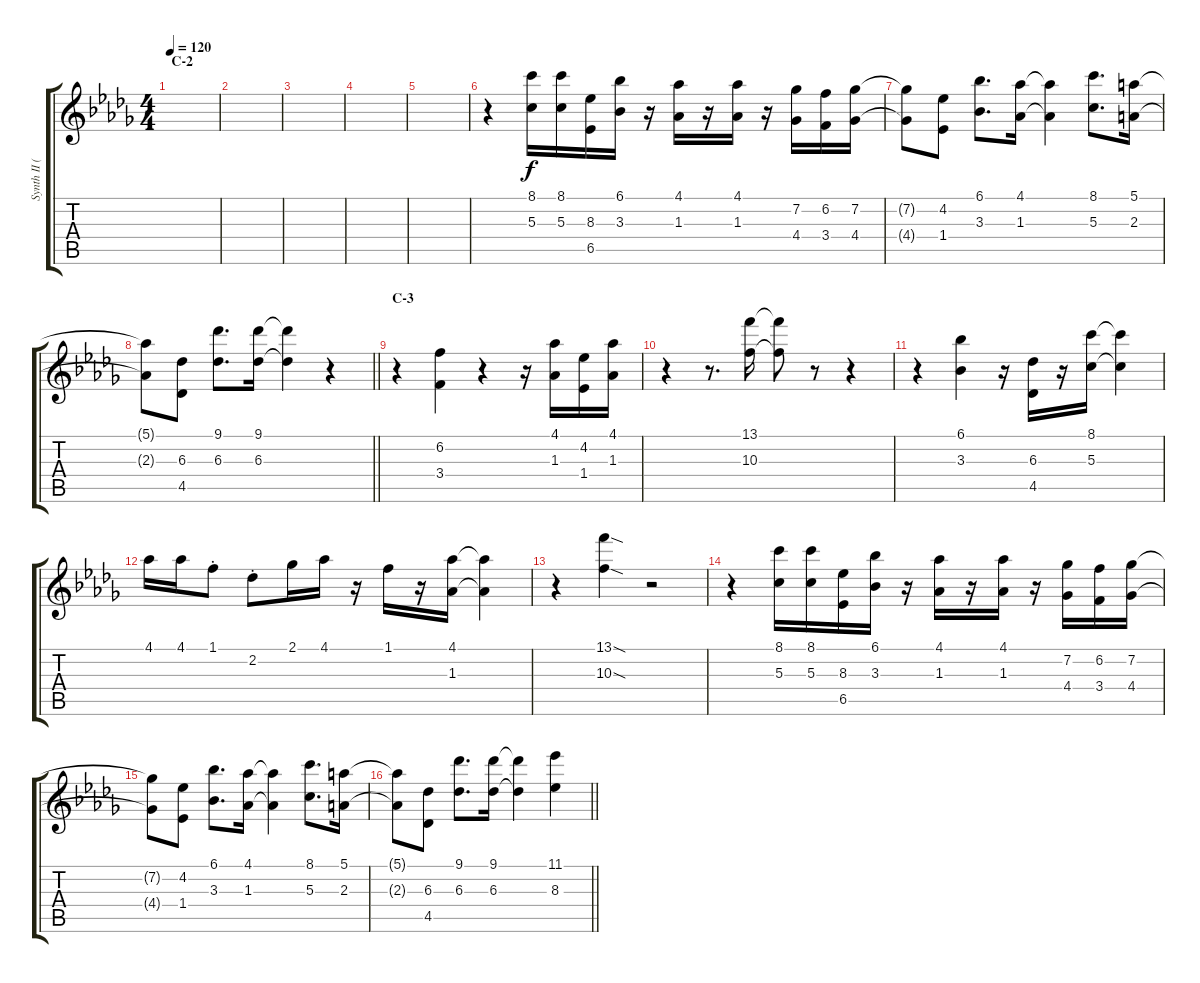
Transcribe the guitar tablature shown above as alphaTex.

\track ("Synth II (Kotobuki Tsumugi)" "Synth II (") {instrument lead2sawtooth}
\staff {score tabs}
\tuning (E5 B4 G4 D4 A3 E3) {hide}
\ts (4 4)
\section ("" "C-2")
\tempo 120
\clef g2
\ks db
|
|
|
|
|
r.4 (8.1 5.3).16 (8.1 5.3).16 (8.3 6.5).16 (6.1 3.3).16 r.16 (4.1 1.3).16 r.16 (4.1 1.3).16 r.16 (7.2 4.4).16 (6.2 3.4).16 (7.2 4.4).16 |
(7.2{t} 4.4{t}).8 (4.2 1.4).8 (6.1 3.3).8{d} (4.1 1.3).16 (4.1{t} 1.3{t}).4 (8.1 5.3).8{d} (5.1 2.3).16 |
\barLineRight lightlight
(5.1{t} 2.3{t}).8 (6.3 4.5).8 (9.1 6.3).8{d} (9.1 6.3).16 (9.1{t} 6.3{t}).4 r.4 |
\section ("" "C-3")
r.4 (6.2 3.4).4 r.4 r.16 (4.1 1.3).16 (4.2 1.4).16 (4.1 1.3).16 |
r.4 r.8{d} (13.1 10.3).16 (13.1{t} 10.3{t}).8 r.8 r.4 |
r.4 (6.1 3.3).4 r.16 (6.3 4.5).16 r.16 (8.1 5.3).16 (8.1{t} 5.3{t}).4 |
4.1.16 4.1.16 1.1{st}.8 2.2{st}.8 2.1.16 4.1.16 r.16 1.1.16 r.16 (4.1 1.3).16 (4.1{t} 1.3{t}).4 |
r.4 (13.1{sod} 10.3{sod}).4 r.2 |
r.4 (8.1 5.3).16 (8.1 5.3).16 (8.3 6.5).16 (6.1 3.3).16 r.16 (4.1 1.3).16 r.16 (4.1 1.3).16 r.16 (7.2 4.4).16 (6.2 3.4).16 (7.2 4.4).16 |
(7.2{t} 4.4{t}).8 (4.2 1.4).8 (6.1 3.3).8{d} (4.1 1.3).16 (4.1{t} 1.3{t}).4 (8.1 5.3).8{d} (5.1 2.3).16 |
\barLineRight lightlight
(5.1{t} 2.3{t}).8 (6.3 4.5).8 (9.1 6.3).8{d} (9.1 6.3).16 (9.1{t} 6.3{t}).4 (11.1 8.3).4
